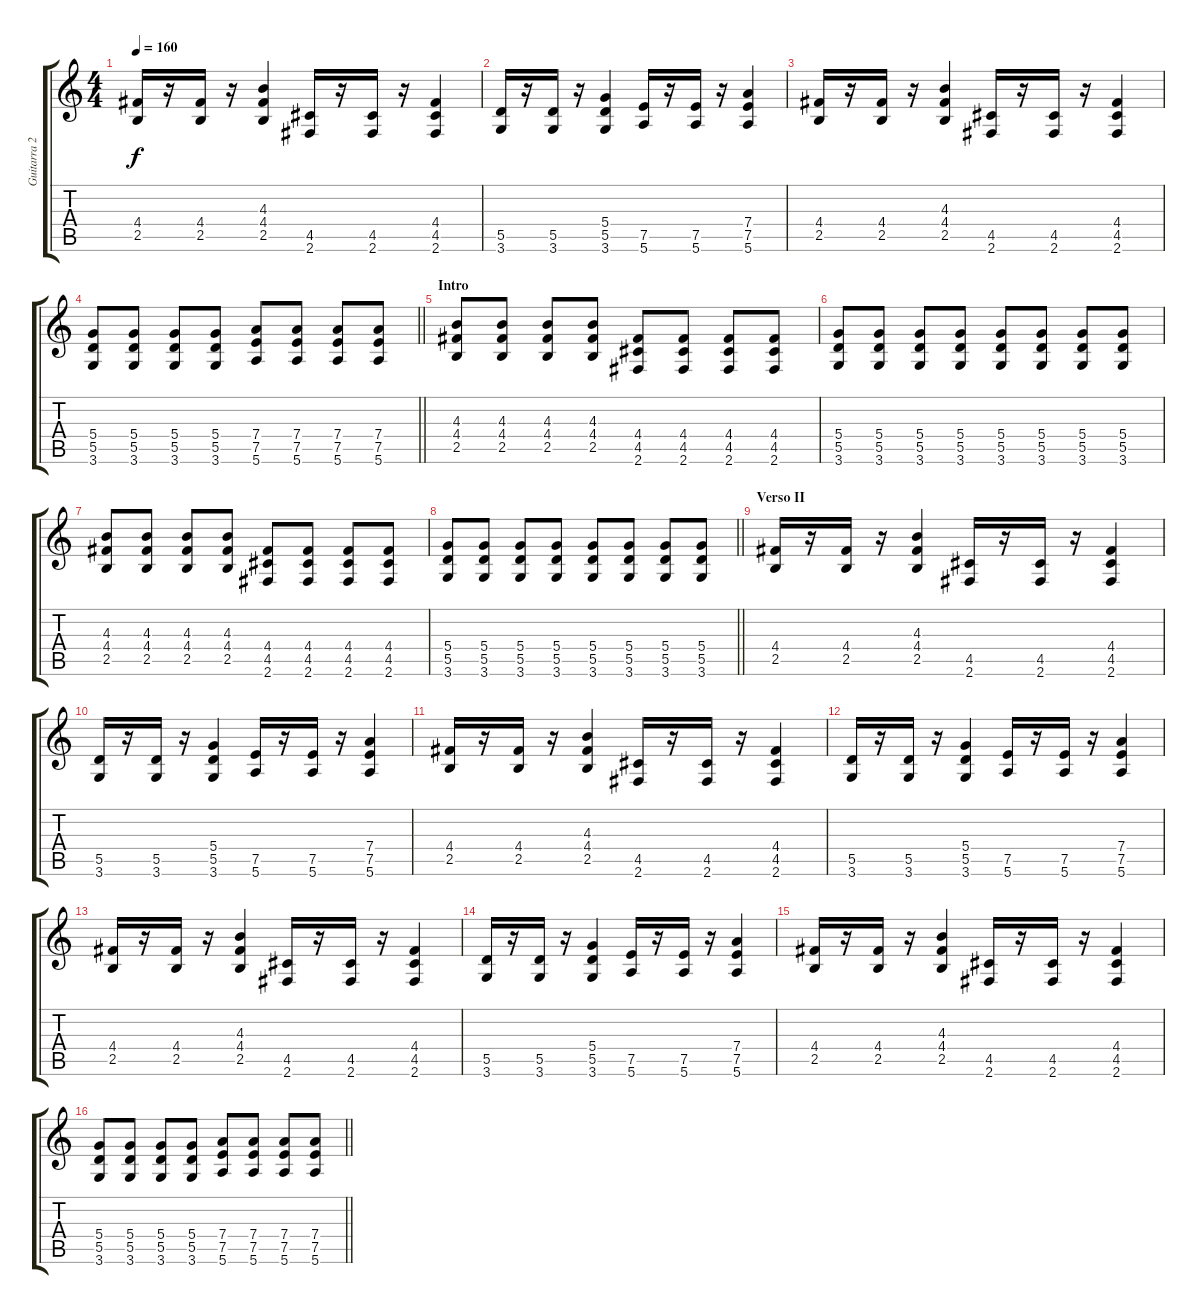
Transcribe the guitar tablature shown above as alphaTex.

\track ("Guitarra 2 - Erik" "Guitarra 2") {instrument distortionguitar}
\staff {score tabs}
\tuning (E4 B3 G3 D3 A2 E2) {hide}
\ts (4 4)
\tempo 160
\clef g2
\ks c
(4.4 2.5).16{dy f} r.16 (4.4 2.5).16 r.16 (4.3 4.4 2.5).4 (4.5 2.6).16 r.16 (4.5 2.6).16 r.16 (4.4 4.5 2.6).4 |
(5.5 3.6).16 r.16 (5.5 3.6).16 r.16 (5.4 5.5 3.6).4 (7.5 5.6).16 r.16 (7.5 5.6).16 r.16 (7.4 7.5 5.6).4 |
(4.4 2.5).16 r.16 (4.4 2.5).16 r.16 (4.3 4.4 2.5).4 (4.5 2.6).16 r.16 (4.5 2.6).16 r.16 (4.4 4.5 2.6).4 |
\barLineRight lightlight
(5.4 5.5 3.6).8 (5.4 5.5 3.6).8 (5.4 5.5 3.6).8 (5.4 5.5 3.6).8 (7.4 7.5 5.6).8 (7.4 7.5 5.6).8 (7.4 7.5 5.6).8 (7.4 7.5 5.6).8 |
\section ("" "Intro")
(4.3 4.4 2.5).8 (4.3 4.4 2.5).8 (4.3 4.4 2.5).8 (4.3 4.4 2.5).8 (4.4 4.5 2.6).8 (4.4 4.5 2.6).8 (4.4 4.5 2.6).8 (4.4 4.5 2.6).8 |
(5.4 5.5 3.6).8 (5.4 5.5 3.6).8 (5.4 5.5 3.6).8 (5.4 5.5 3.6).8 (5.4 5.5 3.6).8 (5.4 5.5 3.6).8 (5.4 5.5 3.6).8 (5.4 5.5 3.6).8 |
(4.3 4.4 2.5).8 (4.3 4.4 2.5).8 (4.3 4.4 2.5).8 (4.3 4.4 2.5).8 (4.4 4.5 2.6).8 (4.4 4.5 2.6).8 (4.4 4.5 2.6).8 (4.4 4.5 2.6).8 |
\barLineRight lightlight
(5.4 5.5 3.6).8 (5.4 5.5 3.6).8 (5.4 5.5 3.6).8 (5.4 5.5 3.6).8 (5.4 5.5 3.6).8 (5.4 5.5 3.6).8 (5.4 5.5 3.6).8 (5.4 5.5 3.6).8 |
\section ("" "Verso II")
(4.4 2.5).16 r.16 (4.4 2.5).16 r.16 (4.3 4.4 2.5).4 (4.5 2.6).16 r.16 (4.5 2.6).16 r.16 (4.4 4.5 2.6).4 |
(5.5 3.6).16 r.16 (5.5 3.6).16 r.16 (5.4 5.5 3.6).4 (7.5 5.6).16 r.16 (7.5 5.6).16 r.16 (7.4 7.5 5.6).4 |
(4.4 2.5).16 r.16 (4.4 2.5).16 r.16 (4.3 4.4 2.5).4 (4.5 2.6).16 r.16 (4.5 2.6).16 r.16 (4.4 4.5 2.6).4 |
(5.5 3.6).16 r.16 (5.5 3.6).16 r.16 (5.4 5.5 3.6).4 (7.5 5.6).16 r.16 (7.5 5.6).16 r.16 (7.4 7.5 5.6).4 |
(4.4 2.5).16 r.16 (4.4 2.5).16 r.16 (4.3 4.4 2.5).4 (4.5 2.6).16 r.16 (4.5 2.6).16 r.16 (4.4 4.5 2.6).4 |
(5.5 3.6).16 r.16 (5.5 3.6).16 r.16 (5.4 5.5 3.6).4 (7.5 5.6).16 r.16 (7.5 5.6).16 r.16 (7.4 7.5 5.6).4 |
(4.4 2.5).16 r.16 (4.4 2.5).16 r.16 (4.3 4.4 2.5).4 (4.5 2.6).16 r.16 (4.5 2.6).16 r.16 (4.4 4.5 2.6).4 |
\barLineRight lightlight
(5.4 5.5 3.6).8 (5.4 5.5 3.6).8 (5.4 5.5 3.6).8 (5.4 5.5 3.6).8 (7.4 7.5 5.6).8 (7.4 7.5 5.6).8 (7.4 7.5 5.6).8 (7.4 7.5 5.6).8
